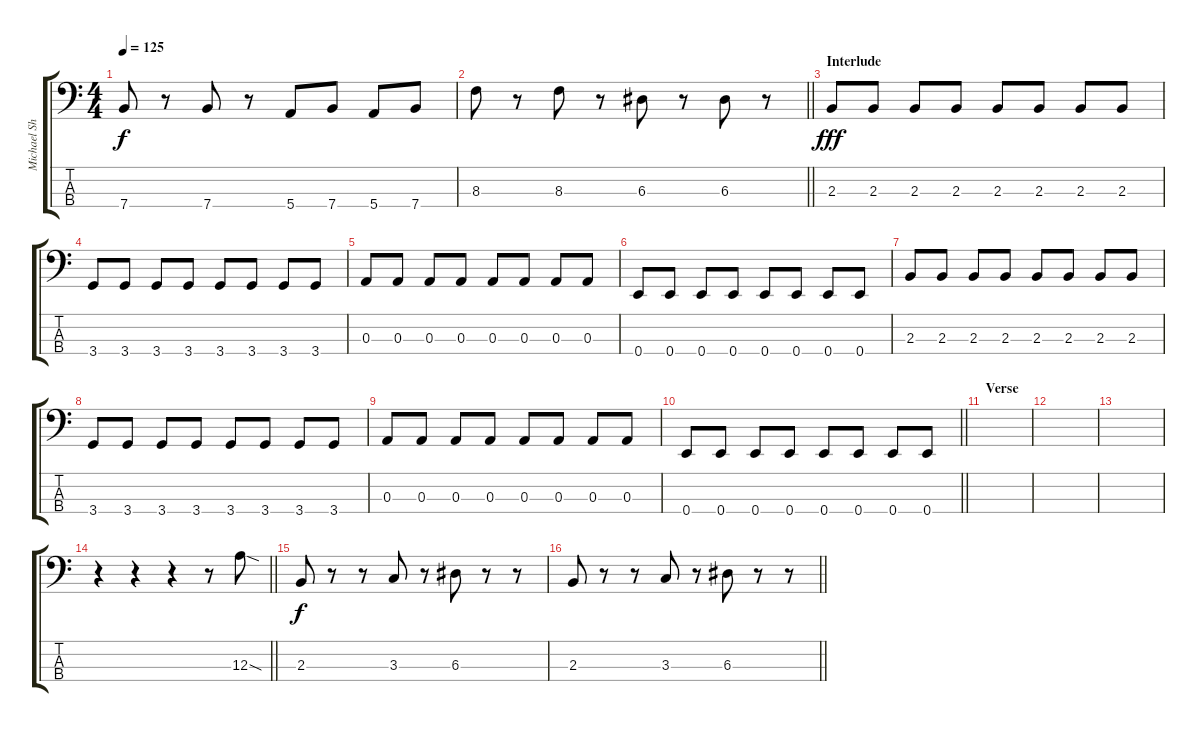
\track ("Michael Shuman" "Michael Sh") {instrument electricbasspick}
\staff {score tabs}
\tuning (G2 D2 A1 E1) {hide}
\ts (4 4)
\tempo 125
\clef f4
\ks c
7.4.8{dy f} r.8 7.4.8 r.8 5.4.8 7.4.8 5.4.8 7.4.8 |
\barLineRight lightlight
8.3.8 r.8 8.3.8 r.8 6.3.8 r.8 6.3.8 r.8 |
\section ("" "Interlude")
2.3.8{dy fff} 2.3.8 2.3.8 2.3.8 2.3.8 2.3.8 2.3.8 2.3.8 |
3.4.8 3.4.8 3.4.8 3.4.8 3.4.8 3.4.8 3.4.8 3.4.8 |
0.3.8 0.3.8 0.3.8 0.3.8 0.3.8 0.3.8 0.3.8 0.3.8 |
0.4.8 0.4.8 0.4.8 0.4.8 0.4.8 0.4.8 0.4.8 0.4.8 |
2.3.8 2.3.8 2.3.8 2.3.8 2.3.8 2.3.8 2.3.8 2.3.8 |
3.4.8 3.4.8 3.4.8 3.4.8 3.4.8 3.4.8 3.4.8 3.4.8 |
0.3.8 0.3.8 0.3.8 0.3.8 0.3.8 0.3.8 0.3.8 0.3.8 |
\barLineRight lightlight
0.4.8 0.4.8 0.4.8 0.4.8 0.4.8 0.4.8 0.4.8 0.4.8 |
\section ("" "Verse")
|
|
|
\barLineRight lightlight
r.4 r.4 r.4 r.8 12.3{sod}.8 |
2.3.8{dy f} r.8 r.8 3.3.8 r.8 6.3.8 r.8 r.8 |
\barLineRight lightlight
2.3.8 r.8 r.8 3.3.8 r.8 6.3.8 r.8 r.8
